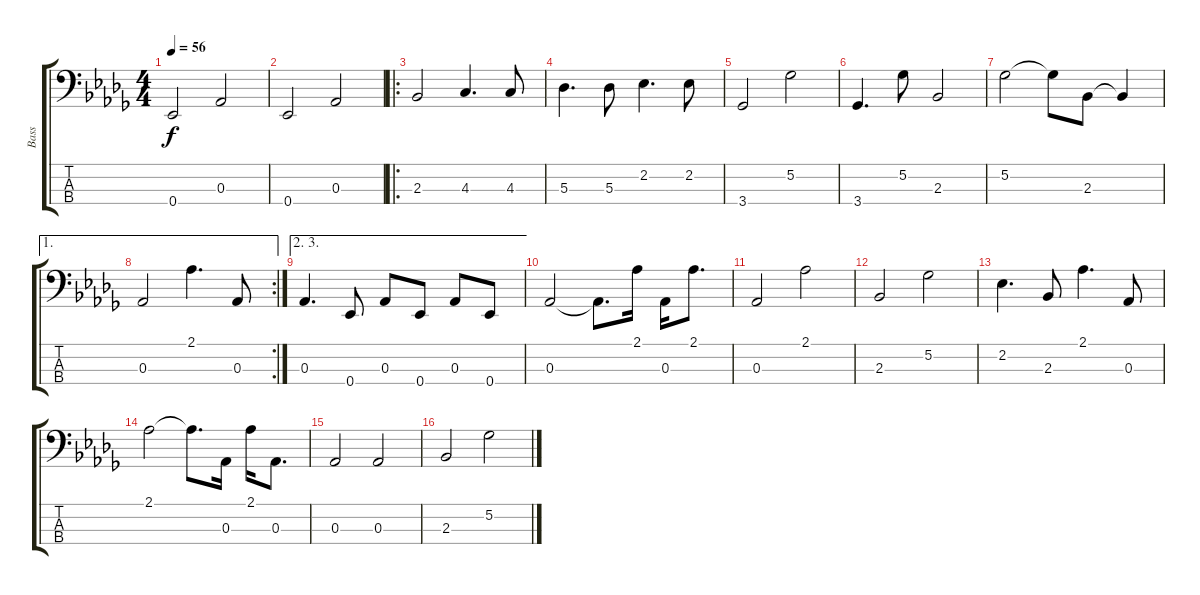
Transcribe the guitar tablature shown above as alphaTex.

\track ("Bass" "Bass") {instrument fretlessbass}
\staff {score tabs}
\tuning (Gb2 Db2 Ab1 Eb1) {hide}
\ts (4 4)
\tempo 56
\clef f4
\ks bbminor
0.4.2{dy f instrument fretlessbass} 0.3.2 |
0.4.2 0.3.2 |
\ro
2.3.2 4.3.4{d} 4.3.8 |
5.3.4{d} 5.3.8 2.2.4{d} 2.2.8 |
3.4.2 5.2.2 |
3.4.4{d} 5.2.8 2.3.2 |
5.2.2 5.2{t}.8 2.3.8 2.3{t}.4 |
\ae 1
\rc 2
0.3.2 2.1.4{d} 0.3.8 |
\ae (2 3)
0.3.4{d} 0.4.8 0.3.8 0.4.8 0.3.8 0.4.8 |
0.3.2 0.3{t}.8{d} 2.1.16 0.3.16 2.1.8{d} |
0.3.2 2.1.2 |
2.3.2 5.2.2 |
2.2.4{d} 2.3.8 2.1.4{d} 0.3.8 |
2.1.2 2.1{t}.8{d} 0.3.16 2.1.16 0.3.8{d} |
0.3.2 0.3.2 |
2.3.2 5.2.2
